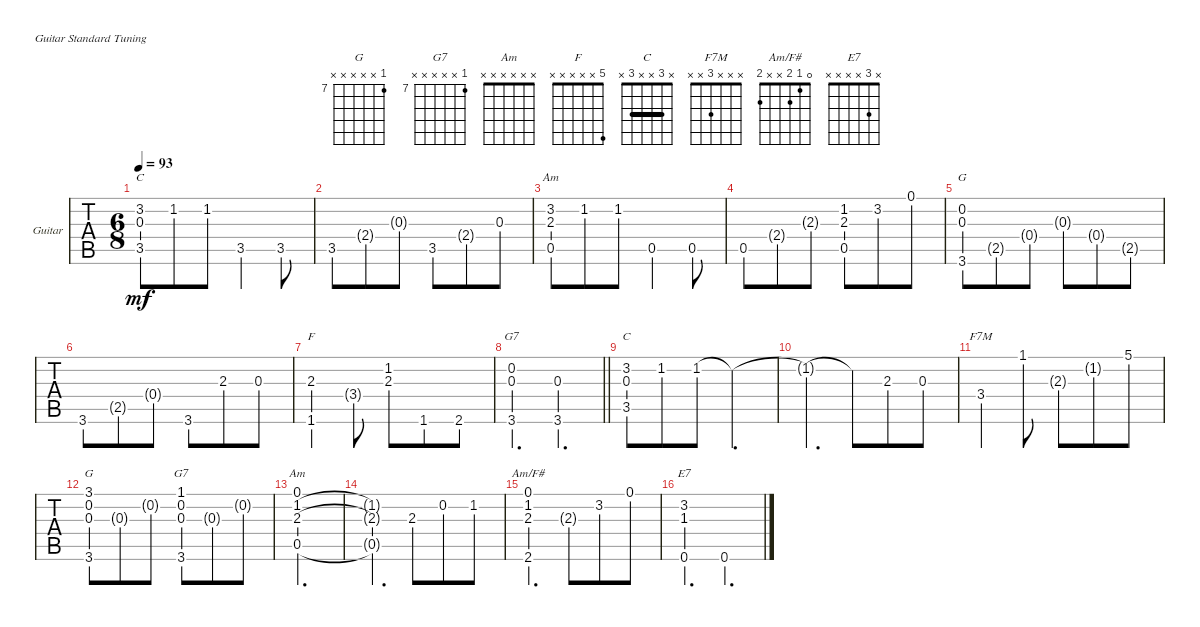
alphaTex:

\bracketExtendMode groupsimilarinstruments
\firstSystemTrackNameOrientation horizontal
\otherSystemsTrackNameOrientation horizontal
\track ("music.kaminari.info" "Guitar") {instrument accordion}
\staff {tabs}
\tuning (E4 B3 G3 D3 A2 E2)
\displaytranspose 12
\chord ("G" x x x x x x)
\chord ("G7" x x x x x x)
\chord ("Am" 10 x x x x x) {firstfret 10}
\chord ("F" 5 x x x x x)
\chord ("C" 10 x x x x x) {firstfret 10}
\chord ("G" 7 x x x x x) {firstfret 7}
\chord ("G7" 7 x x x x x) {firstfret 7}
\chord ("C" x 3 x x 3 x) {barre 3}
\chord ("F7M" x x x 3 x x)
\chord ("Am" x x x x x x)
\chord ("Am/F#" 0 1 2 x x 2)
\chord ("E7" x 3 x x x x)
\ts (6 8)
\tempo 93
\clef g2
\ks c
(3.2 0.3 3.5).8{ch "C" dy mf} 1.2.8 1.2.8 3.5.4 3.5.8 |
3.5.8 2.4{g}.8 0.3{g}.8 3.5.8 2.4{g}.8 0.3.8 |
(3.2 0.5 2.3).8{ch "Am"} 1.2.8 1.2.8 0.5.4 0.5.8 |
0.5.8 2.4{g}.8 2.3{g}.8 (1.2 0.5 2.3).8 3.2.8 0.1.8 |
(0.2 0.3 3.6).8{ch "G"} 2.5{g}.8 0.4{g}.8 0.3{g}.8 0.4{g}.8 2.5{g}.8 |
3.6.8 2.5{g}.8 0.4{g}.8 3.6.8 2.3.8 0.3.8 |
(2.3 1.6).4{ch "F"} 3.4{g}.8 (1.2 2.3).8 1.6.8 2.6.8 |
\barLineRight lightlight
(0.2 3.6 0.3).4{d ch "G7"} (0.3 3.6).4{d} |
(3.2 3.5 0.3).8{ch "C"} 1.2.8 1.2.8 1.2{t}.4{d} |
1.2{t}.4{d} 1.2{t}.8 2.3.8 0.3.8 |
3.4.4{ch "F7M"} 1.1.8 2.3{g}.8 1.2{g}.8 5.1.8 |
(3.1 3.6 0.3 0.2).8{ch "G"} 0.3{g}.8 0.2{g}.8 (1.1 3.6 0.2 0.3).8{ch "G7"} 0.3{g}.8 0.2{g}.8 |
(0.1 1.2 2.3 0.5).2{d ch "Am"} |
(0.5{t} 2.3{t} 1.2{t}).4{d} 2.3.8 0.2.8 1.2.8 |
(0.1 2.6 1.2 2.3).4{d ch "Am/F#"} 2.3{g}.8 3.2.8 0.1.8 |
(3.2 1.3 0.6).4{d ch "E7"} 0.6.4{d}
